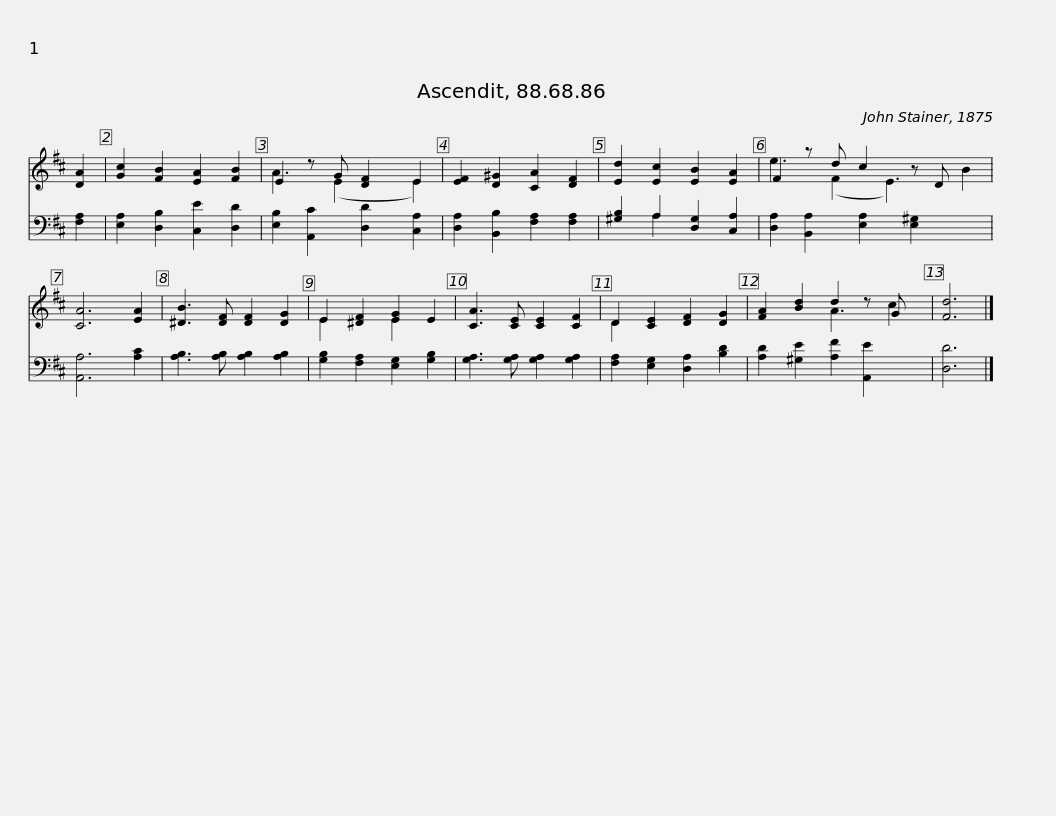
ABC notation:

X:1
%%score ( 1 2 ) ( 3 4 )
L:1/8
M:none
I:linebreak $
K:D
V:1 treble
V:2 treble
V:3 bass
V:4 bass
V:1
 [DA]2 | [Gc]2 [FB]2 [EA]2 [FB]2 | E2 z G [DF]2 E2 | [EF]2 [D^G]2 [CA]2 [DF]2 | [Ed]2 [Ec]2 [EB]2 [EA]2 | %5
 F2 z d c2 z D x2 |$ [CA]6 [EA]2 | [^DB]3 [DF] [DF]2 [DG]2 | E2 [^DF]2 [EG]2 E2 | [CA]3 [CE] [CE]2 [CF]2 | %10
 D2 [CE]2 [DF]2 [DG]2 |$ [FA]2 [Bd]2 d2 z G x | [Fd]6 |] %13
V:2
 x2 | x8 | A3 (E2 x E2) | x8 | x8 | %5
 e3 (F2 E3) B2 |$ x8 | x8 | E2 x2 E2 x2 | x8 | %10
 D2 x6 |$ x4 A3 c2 | x6 |] %13
V:3
 [F,A,]2 | [E,A,]2 [D,B,]2 [C,E]2 [D,D]2 | [E,B,]2 [A,,C]2 [D,D]2 [C,A,]2 | [D,A,]2 [B,,B,]2 [F,A,]2 [F,A,]2 | [^G,B,]2 A,2 [D,G,]2 [C,A,]2 | %5
 [D,A,]2 [B,,A,]2 [E,A,]2 [E,^G,]2 x2 |$ [A,,A,]6 [A,C]2 | [A,B,]3 [A,B,] [A,B,]2 [A,B,]2 | [G,B,]2 [F,A,]2 [E,G,]2 [G,B,]2 | [G,A,]3 [G,A,] [G,A,]2 [G,A,]2 | %10
 [F,A,]2 [E,G,]2 [D,A,]2 [B,D]2 |$ [A,D]2 [^G,E]2 [A,F]2 [A,,E]2 x | [D,D]6 |] %13
V:4
 x2 | x8 | x8 | x8 | x2 A,2 x4 | %5
 x10 |$ x8 | x8 | x8 | x8 | %10
 x8 |$ x9 | x6 |] %13
